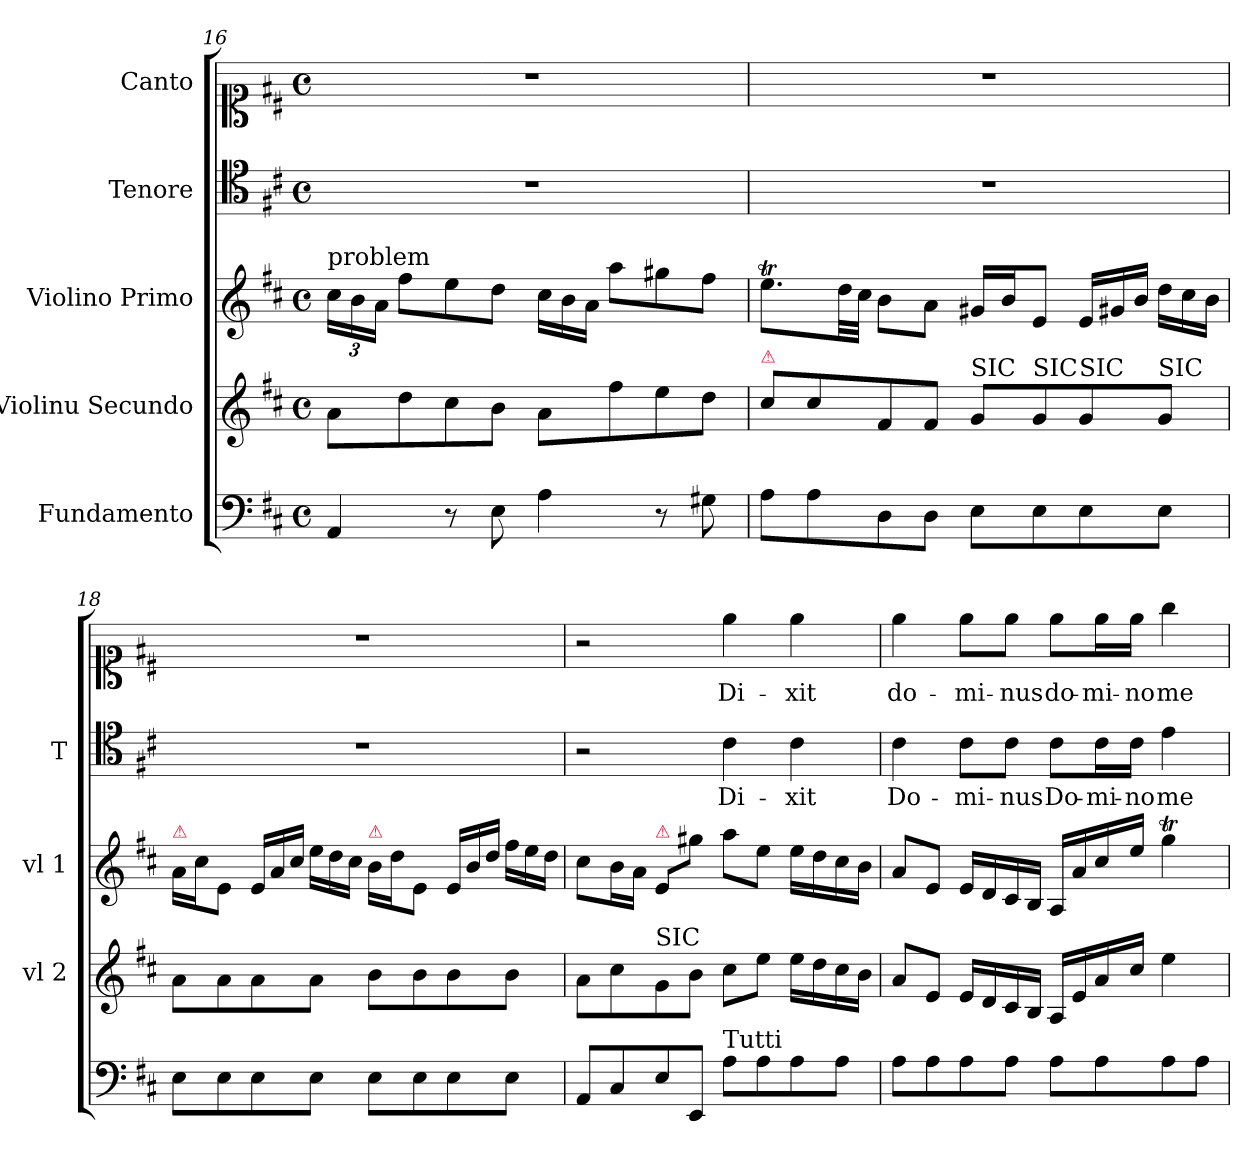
**kern	**kern	**kern	**kern	**text	**kern	**text
*part5	*part4	*part3	*part2	*part2	*part1	*part1
*staff5	*staff4	*staff3	*staff2	*staff2	*staff1	*staff1
*I"Fundamento	*I"Violinu Secundo	*I"Violino Primo	*I"Tenore	*	*I"Canto	*
*	*I'vl 2	*I'vl 1	*I'T	*	*	*
*clefF4	*clefG2	*clefG2	*clefC4	*	*clefC1	*
*k[f#c#]	*k[f#c#]	*k[f#c#]	*k[f#c#]	*	*k[f#c#]	*
*D:	*D:	*D:	*D:	*	*D:	*
*M4/4	*M4/4	*M4/4	*M4/4	*	*M4/4	*
*met(c)	*met(c)	*met(c)	*met(c)	*	*met(c)	*
=16	=16	=16	=16	=16	=16	=16
!	!	!LO:TX:a:t=problem	!	!	!	!
4AA/	8a\L	24cc#\LL	1r	.	1r	.
.	.	24b\	.	.	.	.
.	.	24a\JJ	.	.	.	.
.	8dd\	8ff#\L	.	.	.	.
8r	8cc#\	8ee\	.	.	.	.
8E\	8b\J	8dd\J	.	.	.	.
*	*	*Xtuplet	*	*	*	*
4A\	8a\L	24cc#\LL	.	.	.	.
.	.	24b\	.	.	.	.
.	.	24a\JJ	.	.	.	.
.	8ff#\	8aa\L	.	.	.	.
8r	8ee\	8gg#X\	.	.	.	.
8G#X\	8dd\J	8ff#\J	.	.	.	.
=17	=17	=17	=17	=17	=17	=17
!	!LO:TX:a:color=crimson:t=⚠	!	!	!	!	!
8A\L	8cc#\L	8.eeT\L	1r	.	1r	.
8A\	8cc#\	.	.	.	.	.
.	.	32dd\LL	.	.	.	.
.	.	32cc#\JJJ	.	.	.	.
8D\	8f#/	8b\L	.	.	.	.
8D\J	8f#/J	8a\J	.	.	.	.
!	!LO:TX:a:t=SIC	!	!	!	!	!
8E\L	8g/L	16g#X/LL	.	.	.	.
.	.	16b/J	.	.	.	.
!	!LO:TX:a:t=SIC	!	!	!	!	!
8E\	8g/	8e/J	.	.	.	.
!	!LO:TX:a:t=SIC	!	!	!	!	!
8E\	8g/	24e/LL	.	.	.	.
.	.	24g#X/	.	.	.	.
.	.	24b/JJ	.	.	.	.
!	!LO:TX:a:t=SIC	!	!	!	!	!
8E\J	8g/J	24dd\LL	.	.	.	.
.	.	24cc#\	.	.	.	.
.	.	24b\JJ	.	.	.	.
=18	=18	=18	=18	=18	=18	=18
!	!	!LO:TX:a:color=crimson:t=⚠	!	!	!	!
8E\L	8a\L	16a\LL	1r	.	1r	.
.	.	16cc#\J	.	.	.	.
8E\	8a\	8e/J	.	.	.	.
8E\	8a\	24e/LL	.	.	.	.
.	.	24a/	.	.	.	.
.	.	24cc#/JJ	.	.	.	.
8E\J	8a\J	24ee\LL	.	.	.	.
.	.	24dd\	.	.	.	.
.	.	24cc#\JJ	.	.	.	.
!	!	!LO:TX:a:color=crimson:t=⚠	!	!	!	!
8E\L	8b\L	16b\LL	.	.	.	.
.	.	16dd\J	.	.	.	.
8E\	8b\	8e/J	.	.	.	.
8E\	8b\	24e/LL	.	.	.	.
.	.	24b/	.	.	.	.
.	.	24dd/JJ	.	.	.	.
8E\J	8b\J	24ff#\LL	.	.	.	.
.	.	24ee\	.	.	.	.
.	.	24dd\JJ	.	.	.	.
=19	=19	=19	=19	=19	=19	=19
8AA/L	8a\L	8cc#\L	2r	.	2r	.
8C#/	8cc#\	16b\L	.	.	.	.
.	.	16a\JJ	.	.	.	.
!	!	!LO:TX:a:color=crimson:t=⚠	!	!	!	!
!	!LO:TX:a:t=SIC	!	!	!	!	!
8E/	8g\	8e/L	.	.	.	.
8EE/J	8b\J	8gg#X\J	.	.	.	.
!LO:TX:a:t=Tutti	!	!	!	!	!	!
8A\L	8cc#\L	8aa\L	4c#\	Di-	4ee\	Di-
8A\	8ee\J	8ee\J	.	.	.	.
8A\	16ee\LL	16ee\LL	4c#\	-xit	4ee\	-xit
.	16dd\	16dd\	.	.	.	.
8A\J	16cc#\	16cc#\	.	.	.	.
.	16b\JJ	16b\JJ	.	.	.	.
=20	=20	=20	=20	=20	=20	=20
8A\L	8a/L	8a/L	4c#\	Do-	4ee\	do-
8A\	8e/J	8e/J	.	.	.	.
8A\	16e/LL	16e/LL	8c#\L	-mi-	8ee\L	-mi-
.	16d/	16d/	.	.	.	.
8A\J	16c#/	16c#/	8c#\J	-nus	8ee\J	-nus
.	16B/JJ	16B/JJ	.	.	.	.
8A\L	16A/LL	16A/LL	8c#\L	Do-	8ee\L	do-
.	16e/	16a/	.	.	.	.
8A\	16a/	16cc#/	16c#\L	-mi-	16ee\L	-mi-
.	16cc#/JJ	16ee/JJ	16c#\JJ	-no	16ee\JJ	-no
8A\	4ee\	4ggT\	4e\	me-	4gg\	me-
8A\J	.	.	.	.	.	.
=	=	=	=	=	=	=
*-	*-	*-	*-	*-	*-	*-
